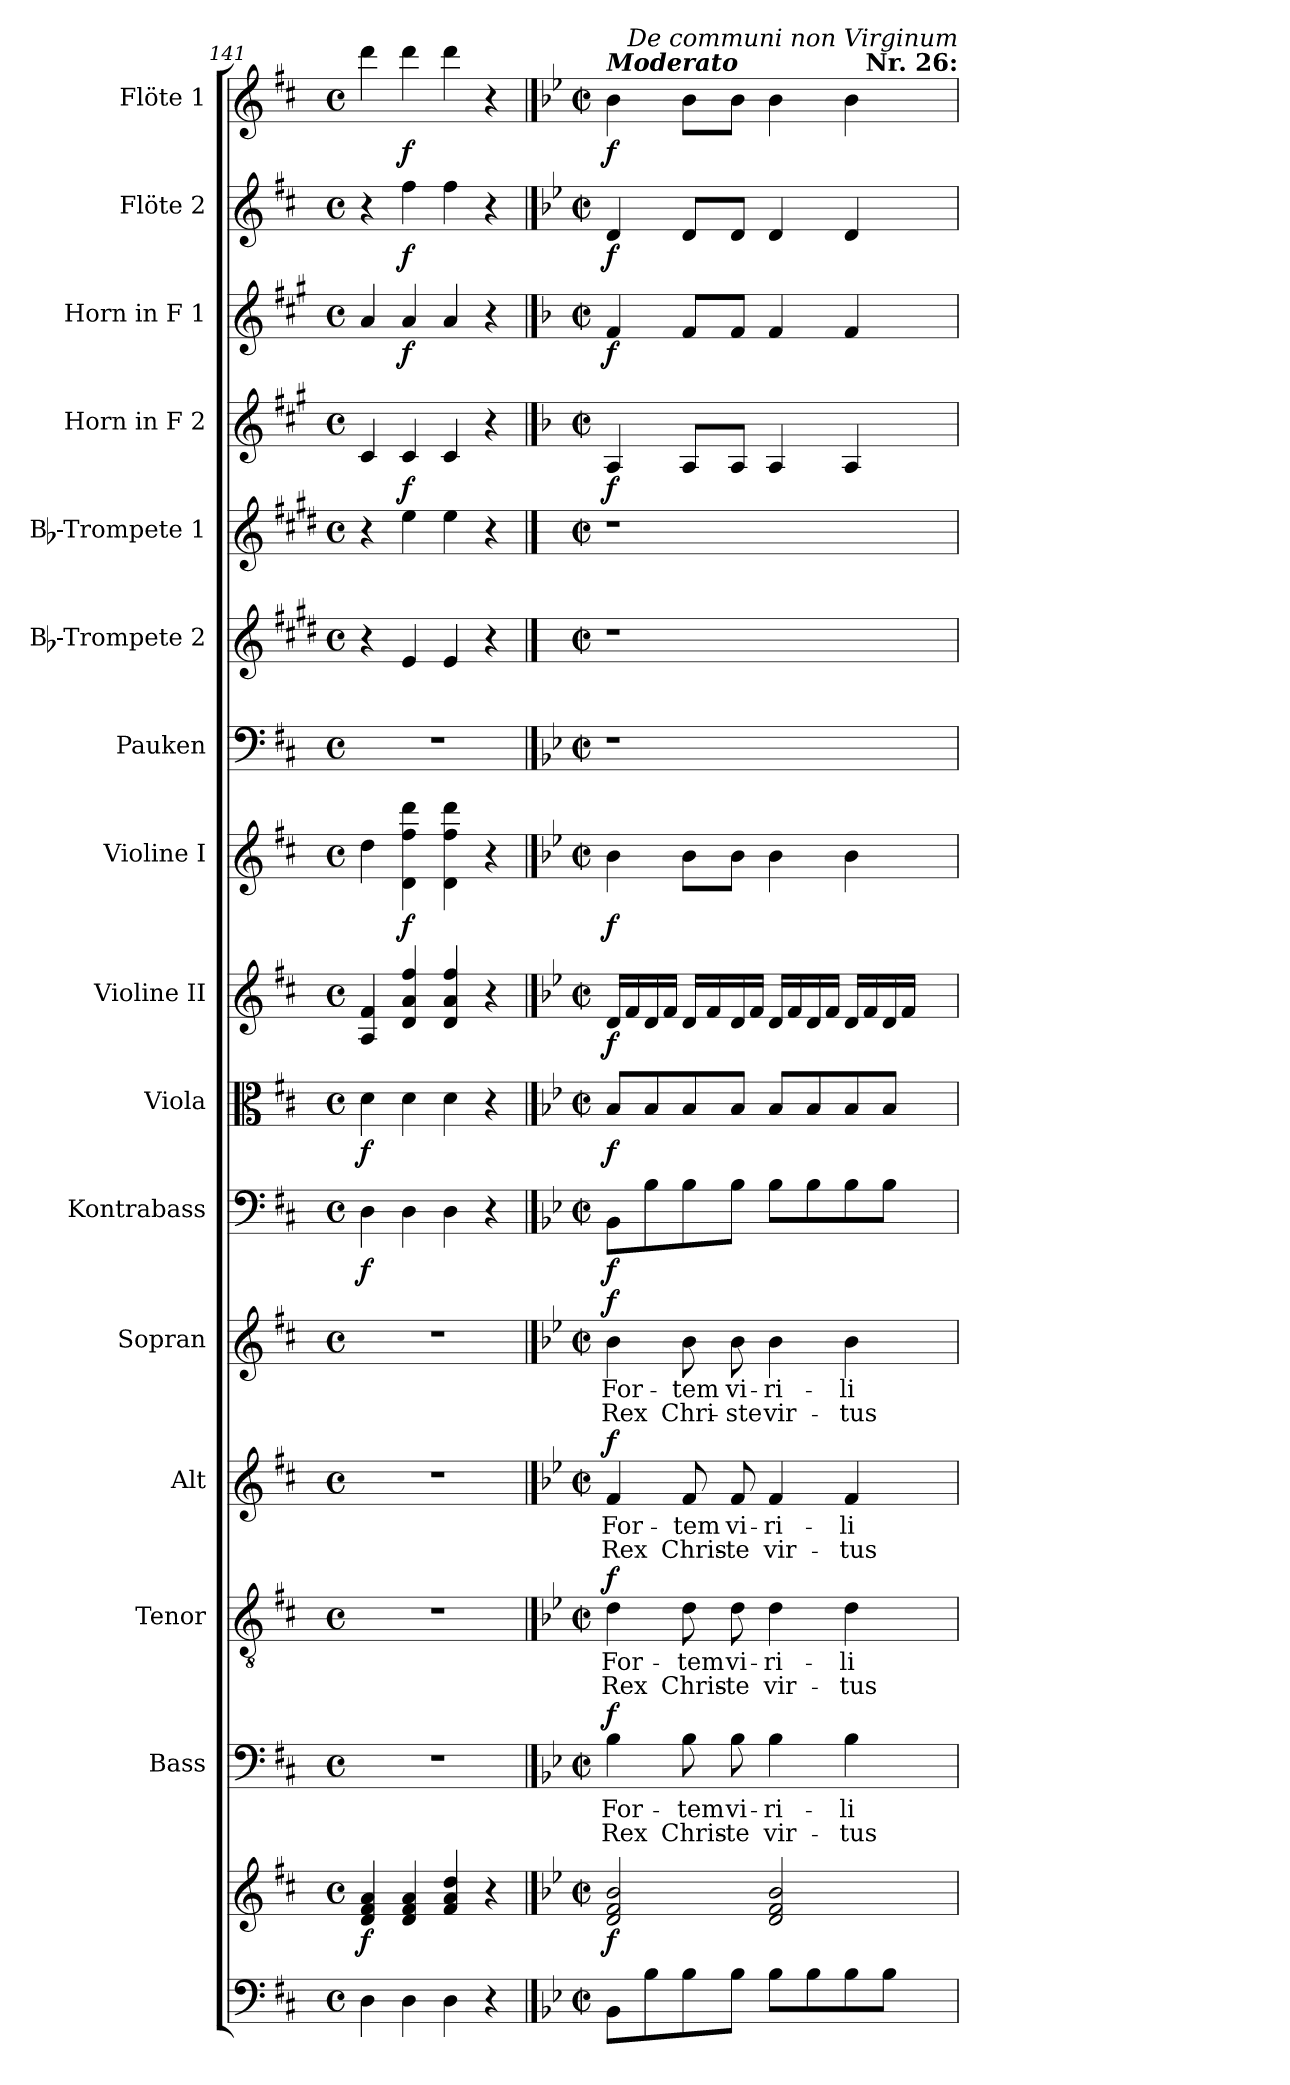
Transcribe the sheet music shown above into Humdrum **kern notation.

**kern	**kern	**dynam	**kern	**text	**text	**dynam	**kern	**text	**text	**dynam	**kern	**text	**text	**dynam	**kern	**text	**text	**dynam	**kern	**dynam	**kern	**dynam	**kern	**dynam	**kern	**dynam	**kern	**kern	**kern	**kern	**dynam	**kern	**dynam	**kern	**dynam	**kern	**dynam
*part16	*part16	*part16	*part15	*part15	*part15	*part15	*part14	*part14	*part14	*part14	*part13	*part13	*part13	*part13	*part12	*part12	*part12	*part12	*part11	*part11	*part10	*part10	*part9	*part9	*part8	*part8	*part7	*part6	*part5	*part4	*part4	*part3	*part3	*part2	*part2	*part1	*part1
*staff17	*staff16	*staff16/17	*staff15	*staff15	*staff15	*staff15	*staff14	*staff14	*staff14	*staff14	*staff13	*staff13	*staff13	*staff13	*staff12	*staff12	*staff12	*staff12	*staff11	*staff11	*staff10	*staff10	*staff9	*staff9	*staff8	*staff8	*staff7	*staff6	*staff5	*staff4	*staff4	*staff3	*staff3	*staff2	*staff2	*staff1	*staff1
*	*	*	*I"Bass	*	*	*	*I"Tenor	*	*	*	*I"Alt	*	*	*	*I"Sopran	*	*	*	*I"Kontrabass	*	*I"Viola	*	*I"Violine II	*	*I"Violine I	*	*I"Pauken	*I"Bb-Trompete 2	*I"Bb-Trompete 1	*I"Horn in F 2	*	*I"Horn in F 1	*	*I"Flöte 2	*	*I"Flöte 1	*
*	*	*	*I'B.	*	*	*	*I'T.	*	*	*	*I'A.	*	*	*	*I'S.	*	*	*	*I'Kb.	*	*I'Vla.	*	*I'Vl. II	*	*I'Vl. I	*	*I'Pk.	*I'Bb Trp. 2	*I'Bb Trp. 1	*	*	*	*	*I'Fl. 2	*	*I'Fl. 1	*
*clefF4	*clefG2	*	*clefF4	*	*	*	*clefGv2	*	*	*	*clefG2	*	*	*	*clefG2	*	*	*	*clefF4	*	*clefC3	*	*clefG2	*	*clefG2	*	*clefF4	*clefG2	*clefG2	*clefG2	*	*clefG2	*	*clefG2	*	*clefG2	*
*	*	*	*	*	*	*	*	*	*	*	*	*	*	*	*	*	*	*	*ITrd7c12	*	*	*	*	*	*	*	*	*ITrd1c2	*ITrd1c2	*ITrd4c7	*	*ITrd4c7	*	*	*	*	*
*k[f#c#]	*k[f#c#]	*	*k[f#c#]	*	*	*	*k[f#c#]	*	*	*	*k[f#c#]	*	*	*	*k[f#c#]	*	*	*	*k[f#c#]	*	*k[f#c#]	*	*k[f#c#]	*	*k[f#c#]	*	*k[f#c#]	*k[f#c#]	*k[f#c#]	*k[f#c#]	*	*k[f#c#]	*	*k[f#c#]	*	*k[f#c#]	*
*D:	*D:	*	*D:	*	*	*	*D:	*	*	*	*D:	*	*	*	*D:	*	*	*	*D:	*	*D:	*	*D:	*	*D:	*	*D:	*D:	*D:	*D:	*	*D:	*	*D:	*	*D:	*
*M4/4	*M4/4	*	*M4/4	*	*	*	*M4/4	*	*	*	*M4/4	*	*	*	*M4/4	*	*	*	*M4/4	*	*M4/4	*	*M4/4	*	*M4/4	*	*M4/4	*M4/4	*M4/4	*M4/4	*	*M4/4	*	*M4/4	*	*M4/4	*
*met(c)	*met(c)	*	*met(c)	*	*	*	*met(c)	*	*	*	*met(c)	*	*	*	*met(c)	*	*	*	*met(c)	*	*met(c)	*	*met(c)	*	*met(c)	*	*met(c)	*met(c)	*met(c)	*met(c)	*	*met(c)	*	*met(c)	*	*met(c)	*
=141	=141	=141	=141	=141	=141	=141	=141	=141	=141	=141	=141	=141	=141	=141	=141	=141	=141	=141	=141	=141	=141	=141	=141	=141	=141	=141	=141	=141	=141	=141	=141	=141	=141	=141	=141	=141	=141
!	!	!LO:DY:b	!	!	!	!	!	!	!	!	!	!	!	!	!	!	!	!	!	!LO:DY:b	!	!LO:DY:b	!	!	!	!	!	!	!	!	!	!	!	!	!	!	!
4D\	4d/ 4f#/ 4a/	f	1r	.	.	.	1r	.	.	.	1r	.	.	.	1r	.	.	.	4DD\	f	4d\	f	4A/ 4f#/	.	4dd\	.	1r	4r	4r	4F#/	.	4d/	.	4r	.	4ddd\	.
!	!	!	!	!	!	!	!	!	!	!	!	!	!	!	!	!	!	!	!	!	!	!	!	!	!	!LO:DY:b	!	!	!	!	!LO:DY:b	!	!LO:DY:b	!	!LO:DY:b	!	!LO:DY:b
4D\	4d/ 4f#/ 4a/	.	.	.	.	.	.	.	.	.	.	.	.	.	.	.	.	.	4DD\	.	4d\	.	4d/ 4a/ 4ff#/	.	4d\ 4ff#\ 4ddd\	f	.	4d/	4dd\	4F#/	f	4d/	f	4ff#\	f	4ddd\	f
4D\	4f#/ 4a/ 4dd/	.	.	.	.	.	.	.	.	.	.	.	.	.	.	.	.	.	4DD\	.	4d\	.	4d/ 4a/ 4ff#/	.	4d\ 4ff#\ 4ddd\	.	.	4d/	4dd\	4F#/	.	4d/	.	4ff#\	.	4ddd\	.
4r	4r	.	.	.	.	.	.	.	.	.	.	.	.	.	.	.	.	.	4r	.	4r	.	4r	.	4r	.	.	4r	4r	4r	.	4r	.	4r	.	4r	.
!!LO:PB:g=z
==142	==142	==142	==142	==142	==142	==142	==142	==142	==142	==142	==142	==142	==142	==142	==142	==142	==142	==142	==142	==142	==142	==142	==142	==142	==142	==142	==142	==142	==142	==142	==142	==142	==142	==142	==142	==142	==142
*k[b-e-]	*k[b-e-]	*	*k[b-e-]	*	*	*	*k[b-e-]	*	*	*	*k[b-e-]	*	*	*	*k[b-e-]	*	*	*	*k[b-e-]	*	*k[b-e-]	*	*k[b-e-]	*	*k[b-e-]	*	*k[b-e-]	*k[b-e-]	*k[b-e-]	*k[b-e-]	*	*k[b-e-]	*	*k[b-e-]	*	*k[b-e-]	*
*B-:	*B-:	*	*B-:	*	*	*	*B-:	*	*	*	*B-:	*	*	*	*B-:	*	*	*	*B-:	*	*B-:	*	*B-:	*	*B-:	*	*B-:	*B-:	*B-:	*B-:	*	*B-:	*	*B-:	*	*B-:	*
*M2/2	*M2/2	*	*M2/2	*	*	*	*M2/2	*	*	*	*M2/2	*	*	*	*M2/2	*	*	*	*M2/2	*	*M2/2	*	*M2/2	*	*M2/2	*	*M2/2	*M2/2	*M2/2	*M2/2	*	*M2/2	*	*M2/2	*	*M2/2	*
*met(c|)	*met(c|)	*	*met(c|)	*	*	*	*met(c|)	*	*	*	*met(c|)	*	*	*	*met(c|)	*	*	*	*met(c|)	*	*met(c|)	*	*met(c|)	*	*met(c|)	*	*met(c|)	*met(c|)	*met(c|)	*met(c|)	*	*met(c|)	*	*met(c|)	*	*met(c|)	*
!	!	!	!	!	!	!	!	!	!	!	!	!	!	!	!	!	!	!	!	!	!	!	!	!	!	!	!	!	!	!	!	!	!	!	!	!LO:TX:a:Bi:t=Moderato	!
!	!	!LO:DY:b	!	!LO:LY:b	!LO:LY:b	!LO:DY:a	!	!LO:LY:b	!LO:LY:b	!LO:DY:a	!	!LO:LY:b	!LO:LY:b	!LO:DY:a	!	!LO:LY:b	!LO:LY:b	!LO:DY:a	!	!LO:DY:b	!	!LO:DY:b	!	!LO:DY:b	!	!LO:DY:b	!	!	!	!	!LO:DY:b	!	!LO:DY:b	!	!LO:DY:b	!	!LO:DY:b
8BB-\L	2d/ 2f/ 2b-/	f	4B-\	For-	Rex	f	4d\	For-	Rex	f	4f/	For-	Rex	f	4b-\	For-	Rex	f	8BBB-\L	f	8B-/L	f	16d/LL	f	4b-\	f	1r	1r	1r	4D/	f	4B-/	f	4d/	f	4b-\	f
.	.	.	.	.	.	.	.	.	.	.	.	.	.	.	.	.	.	.	.	.	.	.	16f/	.	.	.	.	.	.	.	.	.	.	.	.	.	.
8B-\	.	.	.	.	.	.	.	.	.	.	.	.	.	.	.	.	.	.	8BB-\	.	8B-/	.	16d/	.	.	.	.	.	.	.	.	.	.	.	.	.	.
.	.	.	.	.	.	.	.	.	.	.	.	.	.	.	.	.	.	.	.	.	.	.	16f/JJ	.	.	.	.	.	.	.	.	.	.	.	.	.	.
!	!	!	!	!LO:LY:b	!LO:LY:b	!	!	!LO:LY:b	!LO:LY:b	!	!	!LO:LY:b	!LO:LY:b	!	!	!LO:LY:b	!LO:LY:b	!	!	!	!	!	!	!	!	!	!	!	!	!	!	!	!	!	!	!	!
8B-\	.	.	8B-\	-tem	Chris-	.	8d\	-tem	Chris-	.	8f/	-tem	Chris-	.	8b-\	-tem	Chri-	.	8BB-\	.	8B-/	.	16d/LL	.	8b-\L	.	.	.	.	8D/L	.	8B-/L	.	8d/L	.	8b-\L	.
.	.	.	.	.	.	.	.	.	.	.	.	.	.	.	.	.	.	.	.	.	.	.	16f/	.	.	.	.	.	.	.	.	.	.	.	.	.	.
!	!	!	!	!LO:LY:b	!LO:LY:b	!	!	!LO:LY:b	!LO:LY:b	!	!	!LO:LY:b	!LO:LY:b	!	!	!LO:LY:b	!LO:LY:b	!	!	!	!	!	!	!	!	!	!	!	!	!	!	!	!	!	!	!	!
8B-\J	.	.	8B-\	vi-	-te	.	8d\	vi-	-te	.	8f/	vi-	-te	.	8b-\	vi-	-ste	.	8BB-\J	.	8B-/J	.	16d/	.	8b-\J	.	.	.	.	8D/J	.	8B-/J	.	8d/J	.	8b-\J	.
.	.	.	.	.	.	.	.	.	.	.	.	.	.	.	.	.	.	.	.	.	.	.	16f/JJ	.	.	.	.	.	.	.	.	.	.	.	.	.	.
!	!	!	!	!LO:LY:b	!LO:LY:b	!	!	!LO:LY:b	!LO:LY:b	!	!	!LO:LY:b	!LO:LY:b	!	!	!LO:LY:b	!LO:LY:b	!	!	!	!	!	!	!	!	!	!	!	!	!	!	!	!	!	!	!	!
8B-\L	2d/ 2f/ 2b-/	.	4B-\	-ri-	vir-	.	4d\	-ri-	vir-	.	4f/	-ri-	vir-	.	4b-\	-ri-	vir-	.	8BB-\L	.	8B-/L	.	16d/LL	.	4b-\	.	.	.	.	4D/	.	4B-/	.	4d/	.	4b-\	.
.	.	.	.	.	.	.	.	.	.	.	.	.	.	.	.	.	.	.	.	.	.	.	16f/	.	.	.	.	.	.	.	.	.	.	.	.	.	.
8B-\	.	.	.	.	.	.	.	.	.	.	.	.	.	.	.	.	.	.	8BB-\	.	8B-/	.	16d/	.	.	.	.	.	.	.	.	.	.	.	.	.	.
.	.	.	.	.	.	.	.	.	.	.	.	.	.	.	.	.	.	.	.	.	.	.	16f/JJ	.	.	.	.	.	.	.	.	.	.	.	.	.	.
!	!	!	!	!LO:LY:b	!LO:LY:b	!	!	!LO:LY:b	!LO:LY:b	!	!	!LO:LY:b	!LO:LY:b	!	!	!LO:LY:b	!LO:LY:b	!	!	!	!	!	!	!	!	!	!	!	!	!	!	!	!	!	!	!	!
8B-\	.	.	4B-\	-li	-tus	.	4d\	-li	-tus	.	4f/	-li	-tus	.	4b-\	-li	-tus	.	8BB-\	.	8B-/	.	16d/LL	.	4b-\	.	.	.	.	4D/	.	4B-/	.	4d/	.	4b-\	.
.	.	.	.	.	.	.	.	.	.	.	.	.	.	.	.	.	.	.	.	.	.	.	16f/	.	.	.	.	.	.	.	.	.	.	.	.	.	.
8B-\J	.	.	.	.	.	.	.	.	.	.	.	.	.	.	.	.	.	.	8BB-\J	.	8B-/J	.	16d/	.	.	.	.	.	.	.	.	.	.	.	.	.	.
.	.	.	.	.	.	.	.	.	.	.	.	.	.	.	.	.	.	.	.	.	.	.	16f/JJ	.	.	.	.	.	.	.	.	.	.	.	.	.	.
8..ryy	8..ryy	.	8..ryy	.	.	.	8..ryy	.	.	.	8..ryy	.	.	.	8..ryy	.	.	.	8..ryy	.	8..ryy	.	8..ryy	.	8..ryy	.	8..ryy	8..ryy	8..ryy	8..ryy	.	8..ryy	.	8..ryy	.	8..ryy	.
!	!	!	!	!	!	!	!	!	!	!	!	!	!	!	!	!	!	!	!	!	!	!	!	!	!	!	!	!	!	!	!	!	!	!	!	!LO:TX:a:B:t=Nr. 26&colon;	!
!	!	!	!	!	!	!	!	!	!	!	!	!	!	!	!	!	!	!	!	!	!	!	!	!	!	!	!	!	!	!	!	!	!	!	!	!LO:TX:a:i:t=De communi non Virginum	!
=	=	=	=	=	=	=	=	=	=	=	=	=	=	=	=	=	=	=	=	=	=	=	=	=	=	=	=	=	=	=	=	=	=	=	=	=	=
*-	*-	*-	*-	*-	*-	*-	*-	*-	*-	*-	*-	*-	*-	*-	*-	*-	*-	*-	*-	*-	*-	*-	*-	*-	*-	*-	*-	*-	*-	*-	*-	*-	*-	*-	*-	*-	*-
